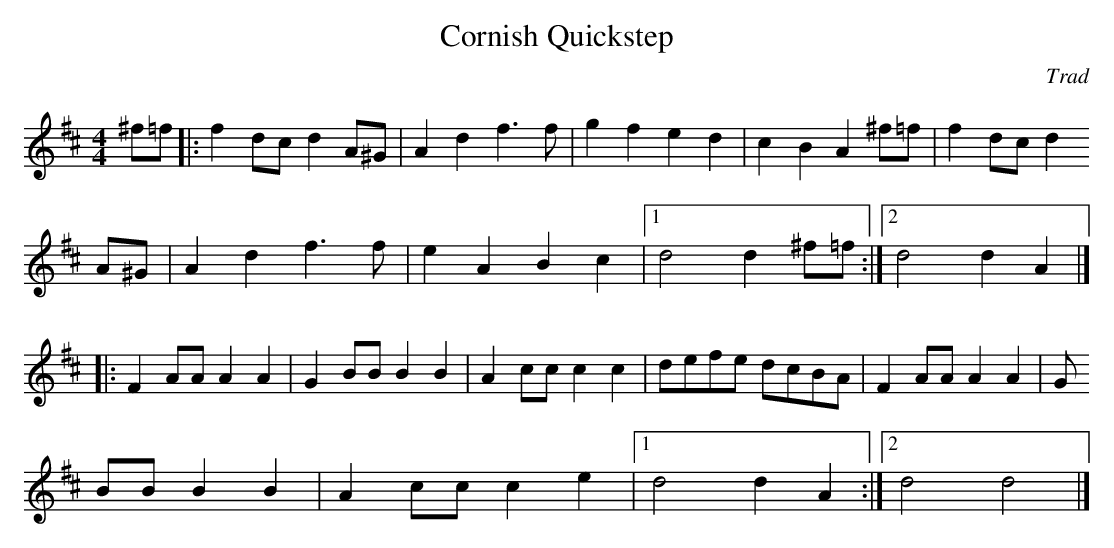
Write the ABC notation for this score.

X:1
T:Cornish Quickstep
C:Trad
M:4/4
L:1/8
K:D
^f=f|: f2 dc d2  A^G| A2 d2 f3 f | g2 f2 e2 d2| c2 B2 A2 ^f=f | f2 dc d2
 A^G | A2 d2 f3 f | e2 A2 B2 c2 | [1 d4 d2 ^f=f :|[2 d4 d2 A2 |]
|: F2 AA A2 A2 | G2 BB B2 B2 | A2 cc c2 c2 | defe dcBA | F2 AA A2 A2 | G
2 BB B2 B2 | A2 cc c2 e2 |[1 d4 d2 A2 :|[2 d4 d4|]
